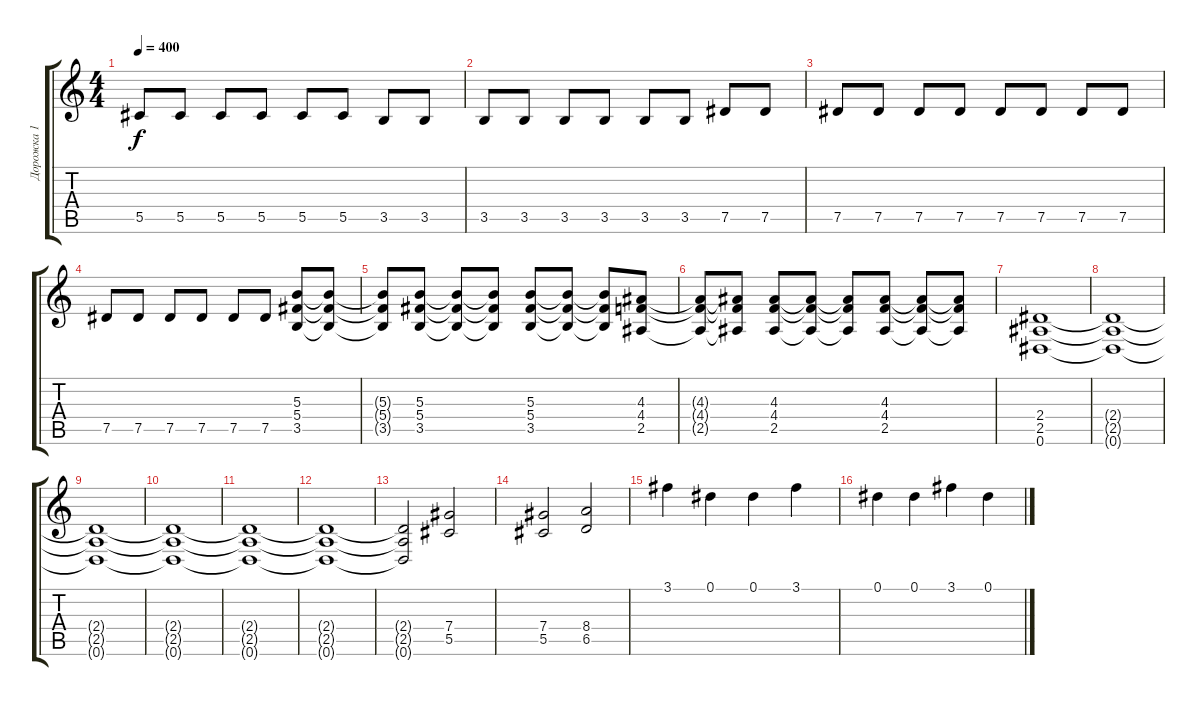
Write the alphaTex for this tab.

\track ("Дорожка 1" "Дорожка 1") {instrument overdrivenguitar}
\staff {score tabs}
\tuning (Eb4 Bb3 Gb3 Db3 Ab2 Eb2) {hide}
\ts (4 4)
\tempo 400
\clef g2
\ks c
5.5.8{dy f} 5.5.8 5.5.8 5.5.8 5.5.8 5.5.8 3.5.8 3.5.8 |
3.5.8 3.5.8 3.5.8 3.5.8 3.5.8 3.5.8 7.5.8 7.5.8 |
7.5.8 7.5.8 7.5.8 7.5.8 7.5.8 7.5.8 7.5.8 7.5.8 |
7.5.8 7.5.8 7.5.8 7.5.8 7.5.8 7.5.8 (5.3 5.4 3.5).8 (5.3{t} 5.4{t} 3.5{t}).8 |
(5.3{t} 5.4{t} 3.5{t}).8 (5.3 5.4 3.5).8 (5.3{t} 5.4{t} 3.5{t}).8 (5.3{t} 5.4{t} 3.5{t}).8 (5.3 5.4 3.5).8 (5.3{t} 5.4{t} 3.5{t}).8 (5.3{t} 5.4{t} 3.5{t}).8 (4.3 4.4 2.5).8 |
(4.3{t} 4.4{t} 2.5{t}).8 (4.3{t} 4.4{t} 2.5{t}).8 (4.3 4.4 2.5).8 (4.3{t} 4.4{t} 2.5{t}).8 (4.3{t} 4.4{t} 2.5{t}).8 (4.3 4.4 2.5).8 (4.3{t} 4.4{t} 2.5{t}).8 (4.3{t} 4.4{t} 2.5{t}).8 |
(2.4 2.5 0.6).1 |
(2.4{t} 2.5{t} 0.6{t}).1 |
(2.4{t} 2.5{t} 0.6{t}).1 |
(2.4{t} 2.5{t} 0.6{t}).1 |
(2.4{t} 2.5{t} 0.6{t}).1 |
(2.4{t} 2.5{t} 0.6{t}).1 |
(2.4{t} 2.5{t} 0.6{t}).2 (7.4 5.5).2 |
(7.4 5.5).2 (8.4 6.5).2 |
3.1.4 0.1.4 0.1.4 3.1.4 |
0.1.4 0.1.4 3.1.4 0.1.4
